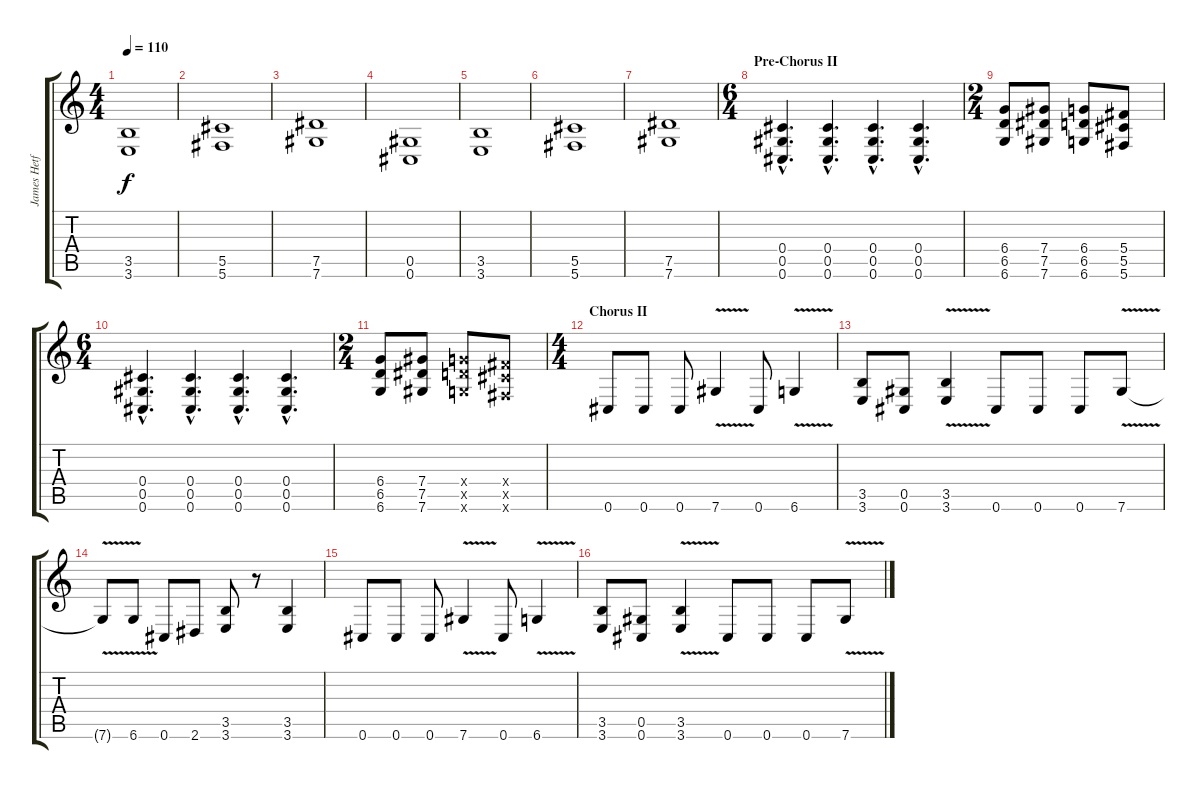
\track ("James Hetfield - Rythym Guitar" "James Hetf") {instrument distortionguitar}
\staff {score tabs}
\tuning (Eb4 Bb3 Gb3 Db3 Ab2 Db2) {hide}
\ts (4 4)
\tempo 110
\clef g2
\ks c
(3.5 3.6).1{dy f} |
(5.5 5.6).1 |
(7.5 7.6).1 |
(0.5 0.6).1 |
(3.5 3.6).1 |
(5.5 5.6).1 |
(7.5 7.6).1 |
\ts (6 4)
\section ("" "Pre-Chorus II")
(0.4{hac} 0.5{hac} 0.6{hac}).4{d} (0.4{hac} 0.5{hac} 0.6{hac}).4{d} (0.4{hac} 0.5{hac} 0.6{hac}).4{d} (0.4{hac} 0.5{hac} 0.6{hac}).4{d} |
\ts (2 4)
(6.4 6.5 6.6).8 (7.4 7.5 7.6).8 (6.4 6.5 6.6).8 (5.4 5.5 5.6).8 |
\ts (6 4)
(0.4{hac} 0.5{hac} 0.6{hac}).4{d} (0.4{hac} 0.5{hac} 0.6{hac}).4{d} (0.4{hac} 0.5{hac} 0.6{hac}).4{d} (0.4{hac} 0.5{hac} 0.6{hac}).4{d} |
\ts (2 4)
(6.4 6.5 6.6).8 (7.4 7.5 7.6).8 (6.4{x} 6.5{x} 6.6{x}).8 (5.4{x} 5.5{x} 5.6{x}).8 |
\ts (4 4)
\section ("" "Chorus II")
0.6.8 0.6.8 0.6.8 7.6{v}.4 0.6.8 6.6{v}.4 |
(3.5 3.6).8 (0.5 0.6).8 (3.5{v} 3.6{v}).4 0.6.8 0.6.8 0.6.8 7.6{v}.8 |
7.6{t}.8 6.6{v}.8 0.6.8 2.6.8 (3.5 3.6).8 r.8 (3.5 3.6).4 |
0.6.8 0.6.8 0.6.8 7.6{v}.4 0.6.8 6.6{v}.4 |
(3.5 3.6).8 (0.5 0.6).8 (3.5{v} 3.6{v}).4 0.6.8 0.6.8 0.6.8 7.6{v}.8
